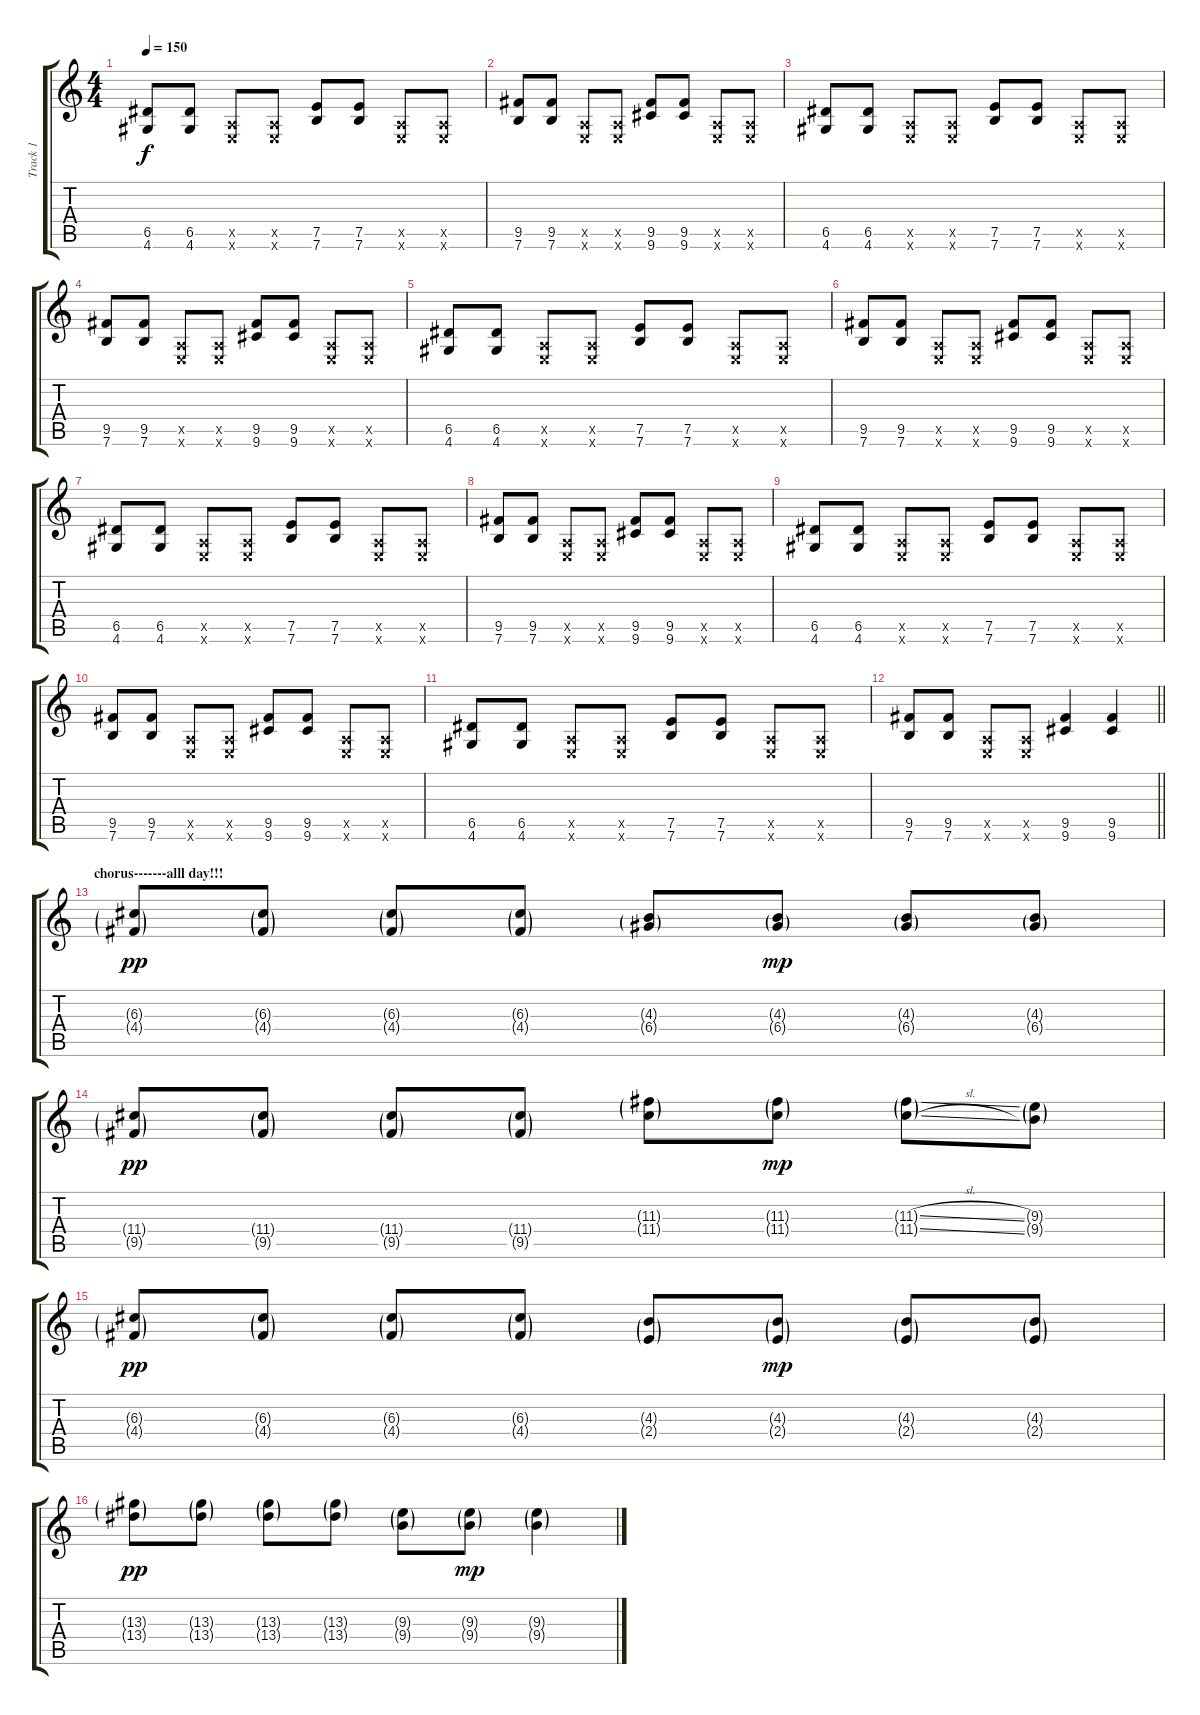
\track ("Track 1" "Track 1") {instrument overdrivenguitar}
\staff {score tabs}
\tuning (E4 B3 G3 D3 A2 E2) {hide}
\ts (4 4)
\tempo 150
\clef g2
\ks c
(6.5 4.6).8{dy f} (6.5 4.6).8 (0.5{x} 0.6{x}).8 (0.5{x} 0.6{x}).8 (7.5 7.6).8 (7.5 7.6).8 (0.5{x} 0.6{x}).8 (0.5{x} 0.6{x}).8 |
(9.5 7.6).8 (9.5 7.6).8 (0.5{x} 0.6{x}).8 (0.5{x} 0.6{x}).8 (9.5 9.6).8 (9.5 9.6).8 (0.5{x} 0.6{x}).8 (0.5{x} 0.6{x}).8 |
(6.5 4.6).8 (6.5 4.6).8 (0.5{x} 0.6{x}).8 (0.5{x} 0.6{x}).8 (7.5 7.6).8 (7.5 7.6).8 (0.5{x} 0.6{x}).8 (0.5{x} 0.6{x}).8 |
(9.5 7.6).8 (9.5 7.6).8 (0.5{x} 0.6{x}).8 (0.5{x} 0.6{x}).8 (9.5 9.6).8 (9.5 9.6).8 (0.5{x} 0.6{x}).8 (0.5{x} 0.6{x}).8 |
(6.5 4.6).8 (6.5 4.6).8 (0.5{x} 0.6{x}).8 (0.5{x} 0.6{x}).8 (7.5 7.6).8 (7.5 7.6).8 (0.5{x} 0.6{x}).8 (0.5{x} 0.6{x}).8 |
(9.5 7.6).8 (9.5 7.6).8 (0.5{x} 0.6{x}).8 (0.5{x} 0.6{x}).8 (9.5 9.6).8 (9.5 9.6).8 (0.5{x} 0.6{x}).8 (0.5{x} 0.6{x}).8 |
(6.5 4.6).8 (6.5 4.6).8 (0.5{x} 0.6{x}).8 (0.5{x} 0.6{x}).8 (7.5 7.6).8 (7.5 7.6).8 (0.5{x} 0.6{x}).8 (0.5{x} 0.6{x}).8 |
(9.5 7.6).8 (9.5 7.6).8 (0.5{x} 0.6{x}).8 (0.5{x} 0.6{x}).8 (9.5 9.6).8 (9.5 9.6).8 (0.5{x} 0.6{x}).8 (0.5{x} 0.6{x}).8 |
(6.5 4.6).8 (6.5 4.6).8 (0.5{x} 0.6{x}).8 (0.5{x} 0.6{x}).8 (7.5 7.6).8 (7.5 7.6).8 (0.5{x} 0.6{x}).8 (0.5{x} 0.6{x}).8 |
(9.5 7.6).8 (9.5 7.6).8 (0.5{x} 0.6{x}).8 (0.5{x} 0.6{x}).8 (9.5 9.6).8 (9.5 9.6).8 (0.5{x} 0.6{x}).8 (0.5{x} 0.6{x}).8 |
(6.5 4.6).8 (6.5 4.6).8 (0.5{x} 0.6{x}).8 (0.5{x} 0.6{x}).8 (7.5 7.6).8 (7.5 7.6).8 (0.5{x} 0.6{x}).8 (0.5{x} 0.6{x}).8 |
\barLineRight lightlight
(9.5 7.6).8 (9.5 7.6).8 (0.5{x} 0.6{x}).8 (0.5{x} 0.6{x}).8 (9.5 9.6).4 (9.5 9.6).4 |
\section ("" "chorus-------alll day!!!")
(6.3{g} 4.4{g}).8{dy pp} (6.3{g} 4.4{g}).8 (6.3{g} 4.4{g}).8 (6.3{g} 4.4{g}).8 (4.3{g} 6.4{g}).8 (4.3{g} 6.4{g}).8{dy mp} (4.3{g} 6.4{g}).8 (4.3{g} 6.4{g}).8 |
(11.4{g} 9.5{g}).8{dy pp} (11.4{g} 9.5{g}).8 (11.4{g} 9.5{g}).8 (11.4{g} 9.5{g}).8 (11.3{g} 11.4{g}).8 (11.3{g} 11.4{g}).8{dy mp} (11.3{sl g} 11.4{sl g}).8 (9.3{g} 9.4{g}).8 |
(6.3{g} 4.4{g}).8{dy pp} (6.3{g} 4.4{g}).8 (6.3{g} 4.4{g}).8 (6.3{g} 4.4{g}).8 (4.3{g} 2.4{g}).8 (4.3{g} 2.4{g}).8{dy mp} (4.3{g} 2.4{g}).8 (4.3{g} 2.4{g}).8 |
(13.3{g} 13.4{g}).8{dy pp} (13.3{g} 13.4{g}).8 (13.3{g} 13.4{g}).8 (13.3{g} 13.4{g}).8 (9.3{g} 9.4{g}).8 (9.3{g} 9.4{g}).8{dy mp} (9.3{sl g} 9.4{sl g}).4
